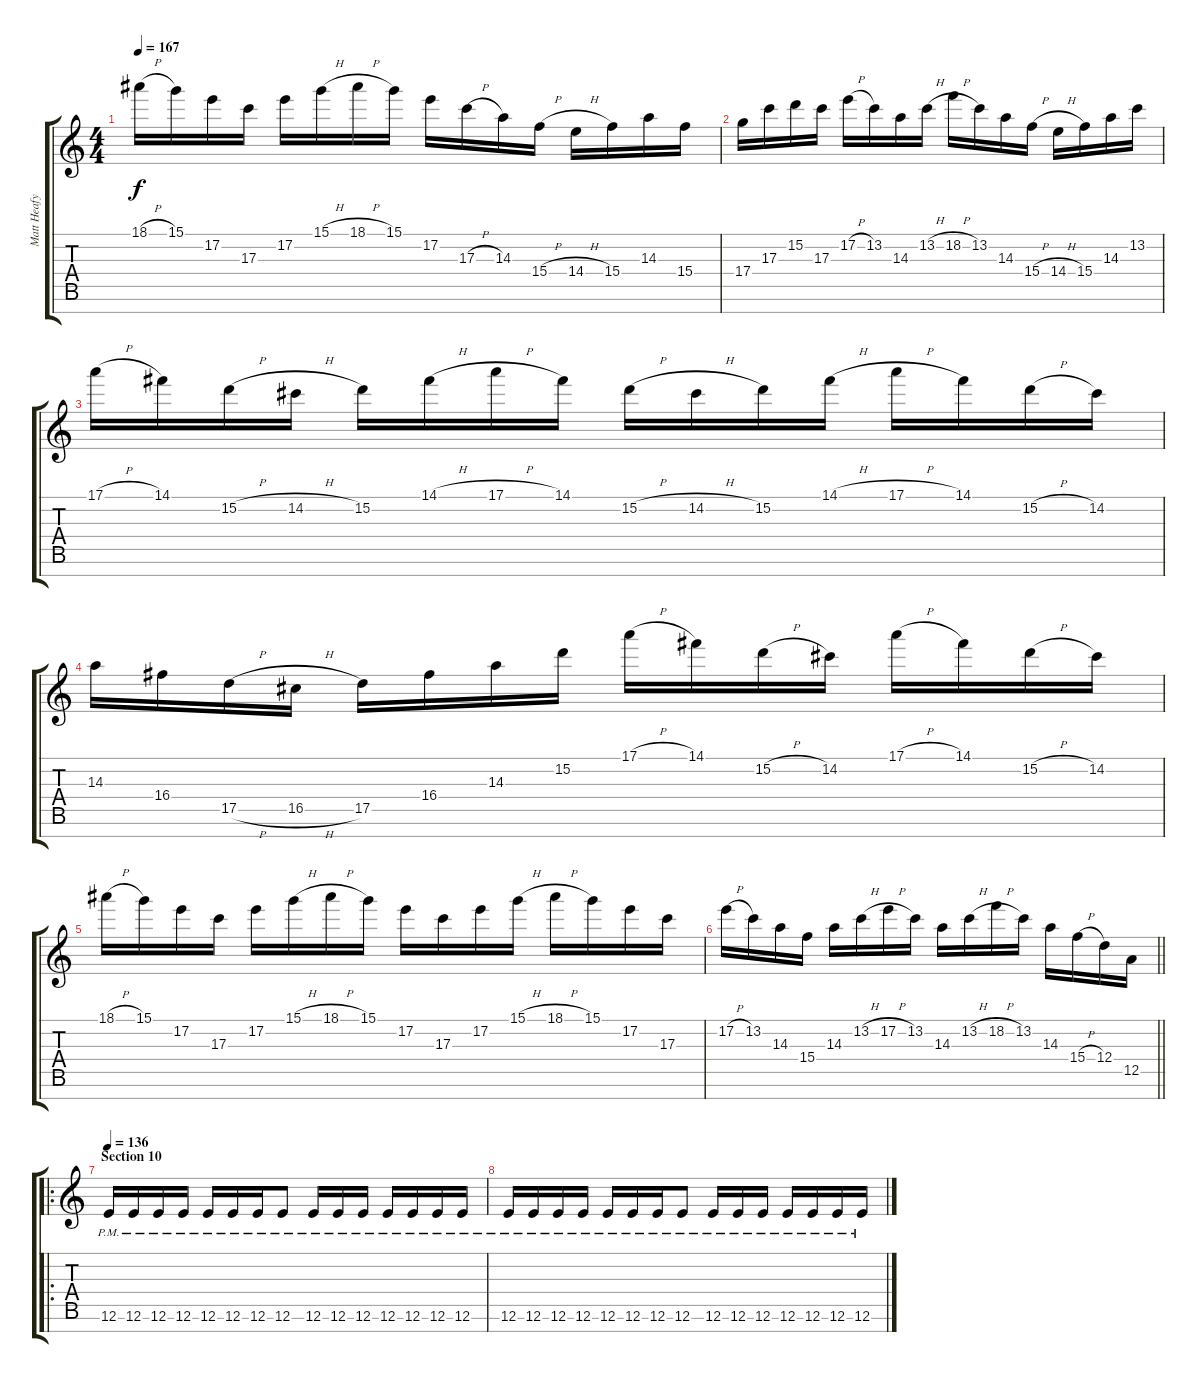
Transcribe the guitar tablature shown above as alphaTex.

\track ("Matt Heafy" "Matt Heafy") {instrument distortionguitar}
\staff {score tabs}
\tuning (E4 B3 G3 D3 A2 E2 B1) {hide}
\ts (4 4)
\tempo 167
\clef g2
\ks c
18.1{h}.16{dy f} 15.1.16 17.2.16 17.3.16 17.2.16 15.1{h}.16 18.1{h}.16 15.1.16 17.2.16 17.3{h}.16 14.3.16 15.4{h}.16 14.4{h}.16 15.4.16 14.3.16 15.4.16 |
17.4.16 17.3.16 15.2.16 17.3.16 17.2{h}.16 13.2.16 14.3.16 13.2{h}.16 18.2{h}.16 13.2.16 14.3.16 15.4{h}.16 14.4{h}.16 15.4.16 14.3.16 13.2.16 |
17.1{h}.16 14.1.16 15.2{h}.16 14.2{h}.16 15.2.16 14.1{h}.16 17.1{h}.16 14.1.16 15.2{h}.16 14.2{h}.16 15.2.16 14.1{h}.16 17.1{h}.16 14.1.16 15.2{h}.16 14.2.16 |
14.3.16 16.4.16 17.5{h}.16 16.5{h}.16 17.5.16 16.4.16 14.3.16 15.2.16 17.1{h}.16 14.1.16 15.2{h}.16 14.2.16 17.1{h}.16 14.1.16 15.2{h}.16 14.2.16 |
18.1{h}.16 15.1.16 17.2.16 17.3.16 17.2.16 15.1{h}.16 18.1{h}.16 15.1.16 17.2.16 17.3.16 17.2.16 15.1{h}.16 18.1{h}.16 15.1.16 17.2.16 17.3.16 |
\barLineRight lightlight
17.2{h}.16 13.2.16 14.3.16 15.4.16 14.3.16 13.2{h}.16 17.2{h}.16 13.2.16 14.3.16 13.2{h}.16 18.2{h}.16 13.2.16 14.3.16 15.4{h}.16 12.4.16 12.5.16 |
\ro
\section ("" "Section 10")
\tempo 136
12.6{pm}.16{instrument distortionguitar} 12.6{pm}.16 12.6{pm}.16 12.6{pm}.16 12.6{pm}.16 12.6{pm}.16 12.6{pm}.16 12.6{pm}.8 12.6{pm}.16 12.6{pm}.16 12.6{pm}.16 12.6{pm}.16 12.6{pm}.16 12.6{pm}.16 12.6{pm}.16 |
12.6{pm}.16 12.6{pm}.16 12.6{pm}.16 12.6{pm}.16 12.6{pm}.16 12.6{pm}.16 12.6{pm}.16 12.6{pm}.8 12.6{pm}.16 12.6{pm}.16 12.6{pm}.16 12.6{pm}.16 12.6{pm}.16 12.6{pm}.16 12.6{pm}.16
